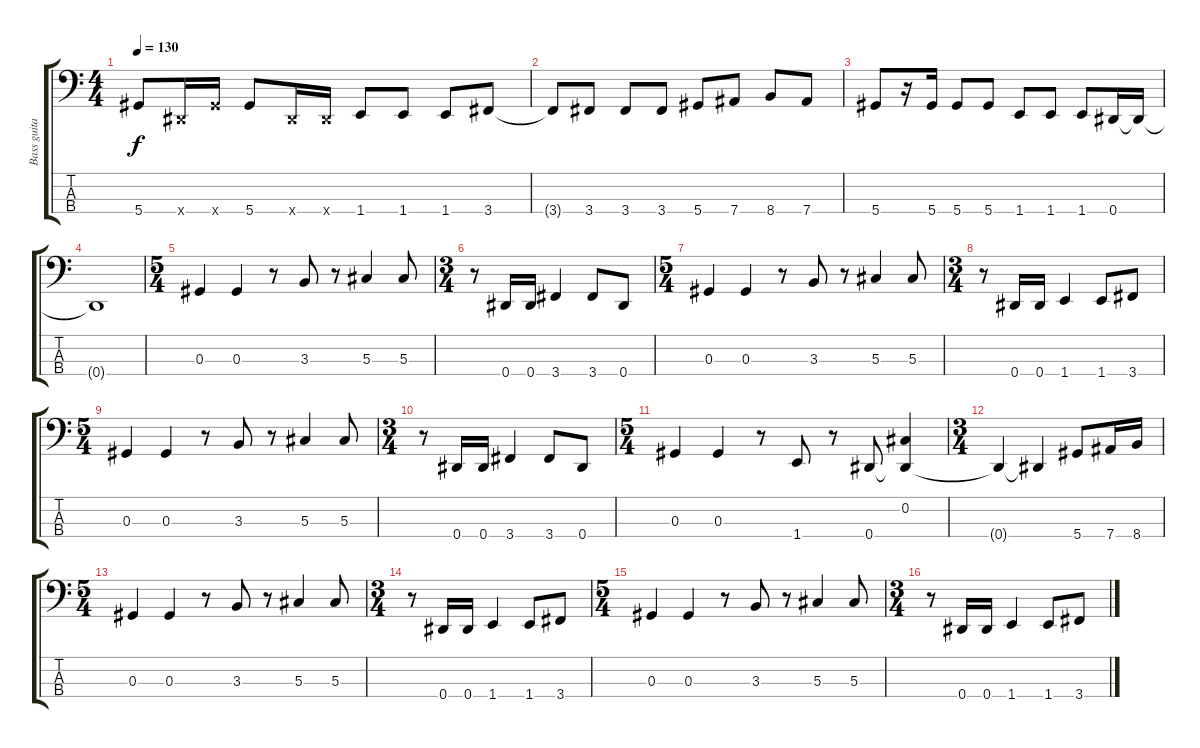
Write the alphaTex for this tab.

\track ("Bass guitar" "Bass guita") {instrument electricbassfinger}
\staff {score tabs}
\tuning (Gb2 Db2 Ab1 Eb1) {hide}
\ts (4 4)
\tempo 130
\clef f4
\ks c
5.4.8{dy f} 0.4{x}.16 5.4{x}.16 5.4.8 0.4{x}.16 0.4{x}.16 1.4.8 1.4.8 1.4.8 3.4.8 |
3.4{t}.8 3.4.8 3.4.8 3.4.8 5.4.8 7.4.8 8.4.8 7.4.8 |
5.4.8 r.16 5.4.16 5.4.8 5.4.8 1.4.8 1.4.8 1.4.8 0.4.16 0.4{t}.16 |
0.4{t}.1 |
\ts (5 4)
0.3.4 0.3.4 r.8 3.3.8 r.8 5.3.4 5.3.8 |
\ts (3 4)
r.8 0.4.16 0.4.16 3.4.4 3.4.8 0.4.8 |
\ts (5 4)
0.3.4 0.3.4 r.8 3.3.8 r.8 5.3.4 5.3.8 |
\ts (3 4)
r.8 0.4.16 0.4.16 1.4.4 1.4.8 3.4.8 |
\ts (5 4)
0.3.4 0.3.4 r.8 3.3.8 r.8 5.3.4 5.3.8 |
\ts (3 4)
r.8 0.4.16 0.4.16 3.4.4 3.4.8 0.4.8 |
\ts (5 4)
0.3.4 0.3.4 r.8 1.4.8 r.8 0.4.8 (0.2 0.4{t}).4 |
\ts (3 4)
0.4{t}.4 0.4{t}.4 5.4.8 7.4.16 8.4.16 |
\ts (5 4)
0.3.4 0.3.4 r.8 3.3.8 r.8 5.3.4 5.3.8 |
\ts (3 4)
r.8 0.4.16 0.4.16 1.4.4 1.4.8 3.4.8 |
\ts (5 4)
0.3.4 0.3.4 r.8 3.3.8 r.8 5.3.4 5.3.8 |
\ts (3 4)
r.8 0.4.16 0.4.16 1.4.4 1.4.8 3.4.8
